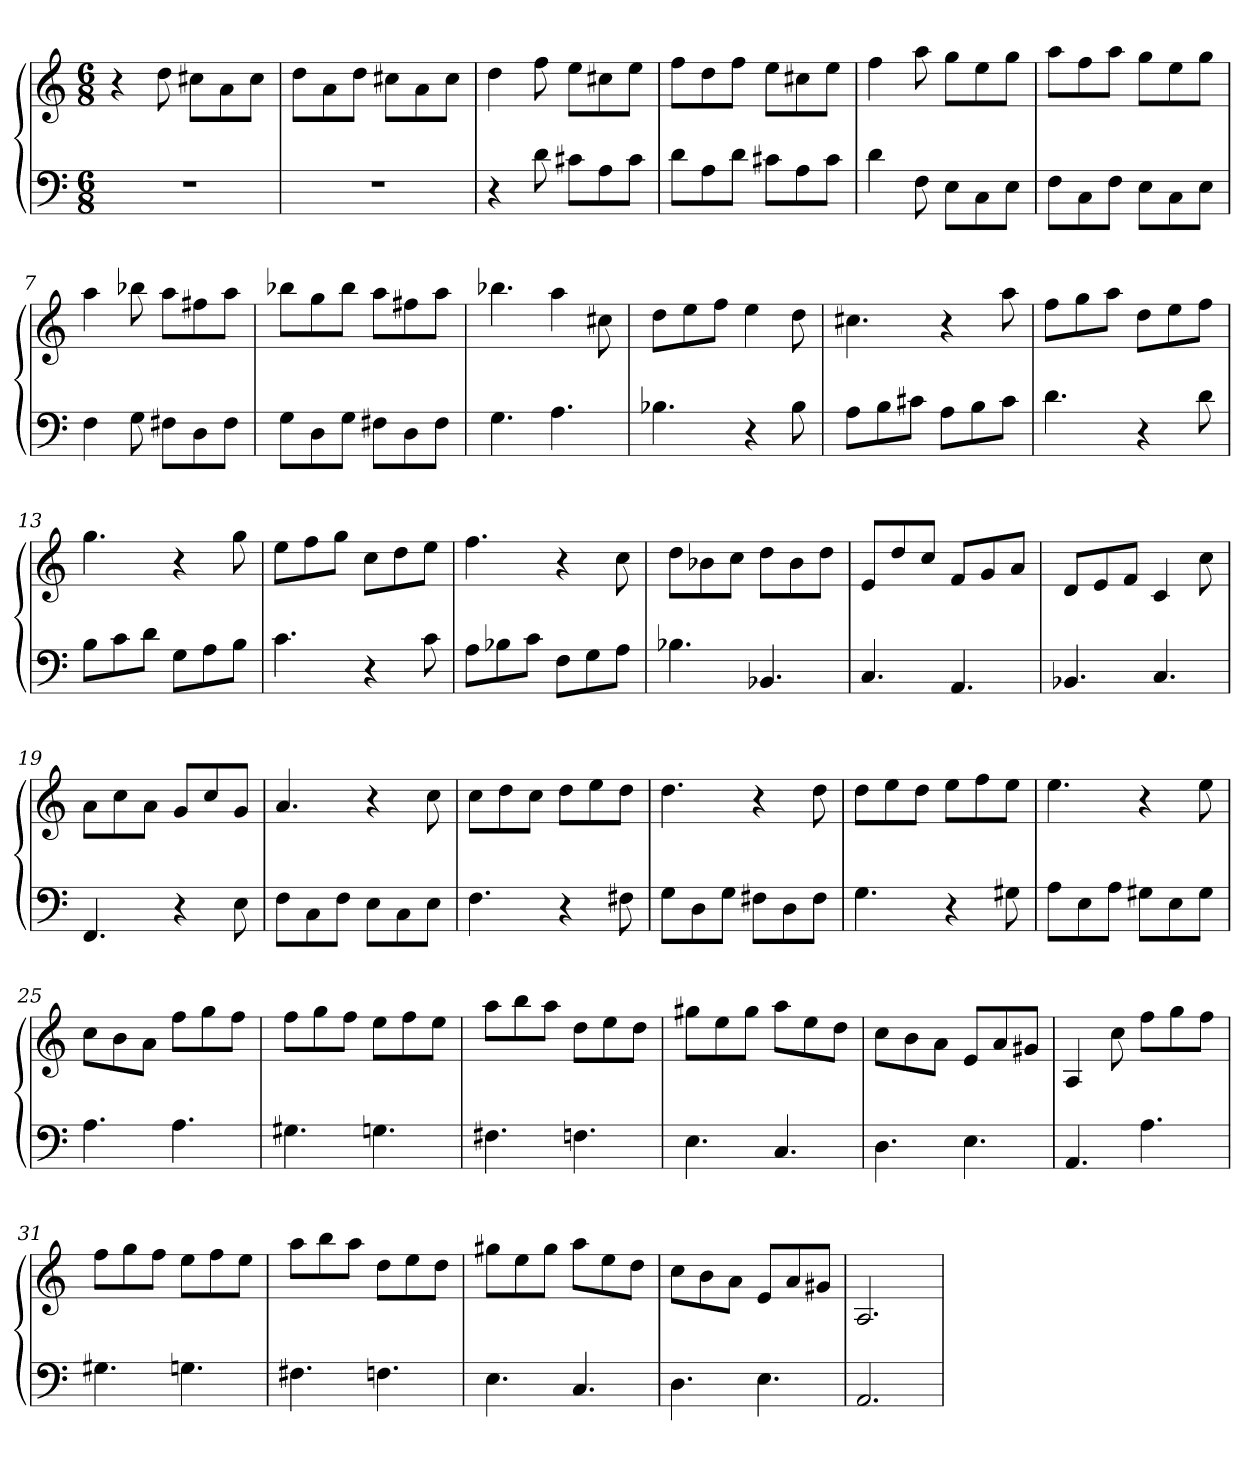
**kern	**kern
*part1	*part1
*staff2	*staff1
*k[]	*k[]
*a:	*a:
*M6/8	*M6/8
=1	=1
2.r	4r
.	8dd
.	8cc#XL
.	8a
.	8cc#J
=2	=2
2.r	8ddL
.	8a
.	8ddJ
.	8cc#XL
.	8a
.	8cc#J
=3	=3
4r	4dd
8d	8ff
8c#XL	8eeL
8A	8cc#X
8c#J	8eeJ
=4	=4
8dL	8ffL
8A	8dd
8dJ	8ffJ
8c#XL	8eeL
8A	8cc#X
8c#J	8eeJ
=5	=5
4d	4ff
8F	8aa
8EL	8ggL
8C	8ee
8EJ	8ggJ
=6	=6
8FL	8aaL
8C	8ff
8FJ	8aaJ
8EL	8ggL
8C	8ee
8EJ	8ggJ
=7	=7
4F	4aa
8G	8bb-X
8F#XL	8aaL
8D	8ff#X
8F#J	8aaJ
=8	=8
8GL	8bb-XL
8D	8gg
8GJ	8bb-J
8F#XL	8aaL
8D	8ff#X
8F#J	8aaJ
=9	=9
4.G	4.bb-X
4.A	4aa
.	8cc#X
=10	=10
4.B-X	8ddL
.	8ee
.	8ffJ
4r	4ee
8B-	8dd
=11	=11
8AL	4.cc#X
8B	.
8c#XJ	.
8AL	4r
8B	.
8c#J	8aa
=12	=12
4.d	8ffL
.	8gg
.	8aaJ
4r	8ddL
.	8ee
8d	8ffJ
=13	=13
8BL	4.gg
8c	.
8dJ	.
8GL	4r
8A	.
8BJ	8gg
=14	=14
4.c	8eeL
.	8ff
.	8ggJ
4r	8ccL
.	8dd
8c	8eeJ
=15	=15
8AL	4.ff
8B-X	.
8cJ	.
8FL	4r
8G	.
8AJ	8cc
=16	=16
4.B-X	8ddL
.	8b-X
.	8ccJ
4.BB-X	8ddL
.	8b-
.	8ddJ
=17	=17
4.C	8eL
.	8dd
.	8ccJ
4.AA	8fL
.	8g
.	8aJ
=18	=18
4.BB-X	8dL
.	8e
.	8fJ
4.C	4c
.	8cc
=19	=19
4.FF	8aL
.	8cc
.	8aJ
4r	8gL
.	8cc
8E	8gJ
=20	=20
8FL	4.a
8C	.
8FJ	.
8EL	4r
8C	.
8EJ	8cc
=21	=21
4.F	8ccL
.	8dd
.	8ccJ
4r	8ddL
.	8ee
8F#X	8ddJ
=22	=22
8GL	4.dd
8D	.
8GJ	.
8F#XL	4r
8D	.
8F#J	8dd
=23	=23
4.G	8ddL
.	8ee
.	8ddJ
4r	8eeL
.	8ff
8G#X	8eeJ
=24	=24
8AL	4.ee
8E	.
8AJ	.
8G#XL	4r
8E	.
8G#J	8ee
=25	=25
4.A	8ccL
.	8b
.	8aJ
4.A	8ffL
.	8gg
.	8ffJ
=26	=26
4.G#X	8ffL
.	8gg
.	8ffJ
4.Gn	8eeL
.	8ff
.	8eeJ
=27	=27
4.F#X	8aaL
.	8bb
.	8aaJ
4.Fn	8ddL
.	8ee
.	8ddJ
=28	=28
4.E	8gg#XL
.	8ee
.	8gg#J
4.C	8aaL
.	8ee
.	8ddJ
=29	=29
4.D	8ccL
.	8b
.	8aJ
4.E	8eL
.	8a
.	8g#XJ
=30	=30
4.AA	4A
.	8cc
4.A	8ffL
.	8gg
.	8ffJ
=31	=31
4.G#X	8ffL
.	8gg
.	8ffJ
4.Gn	8eeL
.	8ff
.	8eeJ
=32	=32
4.F#X	8aaL
.	8bb
.	8aaJ
4.Fn	8ddL
.	8ee
.	8ddJ
=33	=33
4.E	8gg#XL
.	8ee
.	8gg#J
4.C	8aaL
.	8ee
.	8ddJ
=34	=34
4.D	8ccL
.	8b
.	8aJ
4.E	8eL
.	8a
.	8g#XJ
=35	=35
2.AA	2.A
=	=
*-	*-
